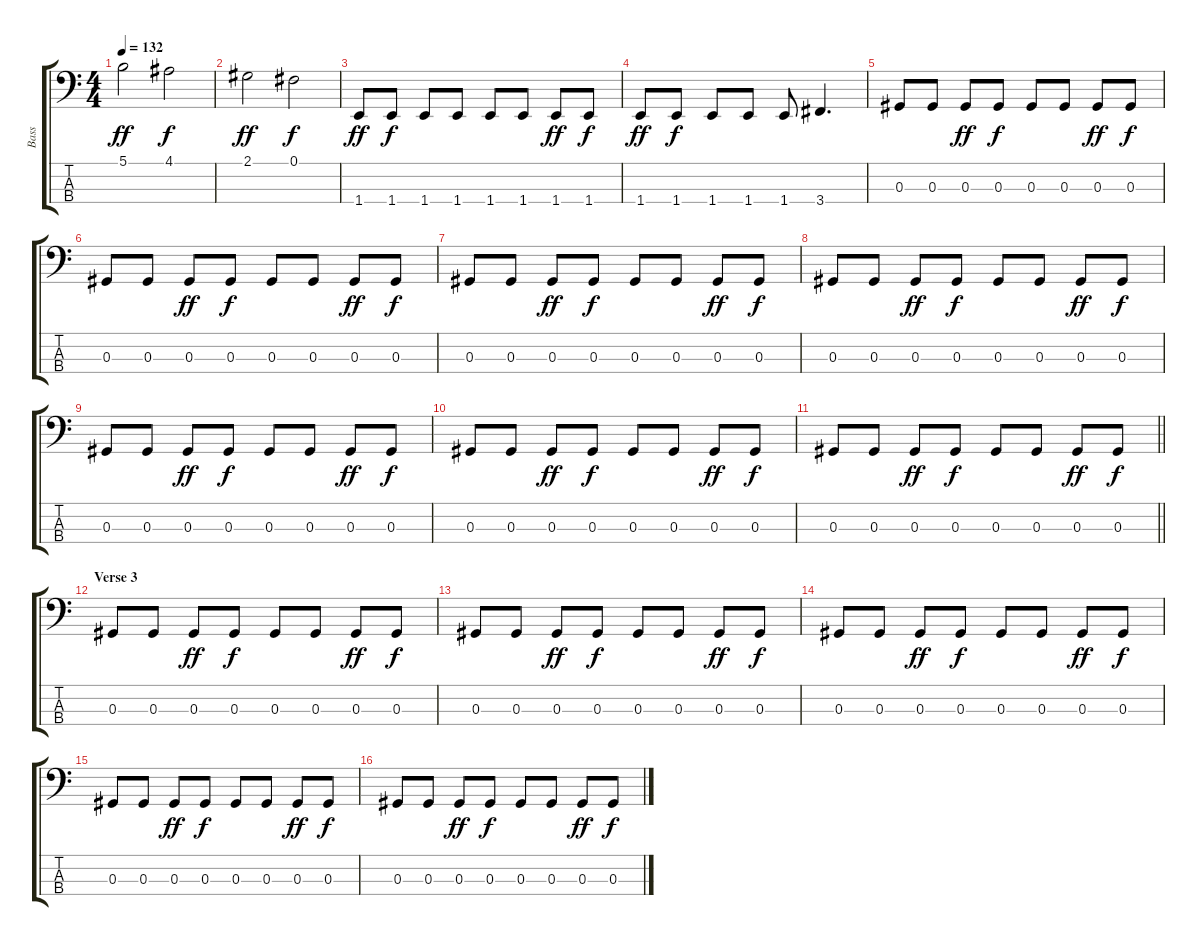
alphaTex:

\track ("Bass" "Bass") {instrument electricbasspick}
\staff {score tabs}
\tuning (Gb2 Db2 Ab1 Eb1) {hide}
\ts (4 4)
\tempo 132
\clef f4
\ks c
5.1.2{dy ff} 4.1.2{dy f} |
2.1.2{dy ff} 0.1.2{dy f} |
1.4.8{dy ff} 1.4.8{dy f} 1.4.8 1.4.8 1.4.8 1.4.8 1.4.8{dy ff} 1.4.8{dy f} |
1.4.8{dy ff} 1.4.8{dy f} 1.4.8 1.4.8 1.4.8 3.4.4{d} |
0.3.8 0.3.8 0.3.8{dy ff} 0.3.8{dy f} 0.3.8 0.3.8 0.3.8{dy ff} 0.3.8{dy f} |
0.3.8 0.3.8 0.3.8{dy ff} 0.3.8{dy f} 0.3.8 0.3.8 0.3.8{dy ff} 0.3.8{dy f} |
0.3.8 0.3.8 0.3.8{dy ff} 0.3.8{dy f} 0.3.8 0.3.8 0.3.8{dy ff} 0.3.8{dy f} |
0.3.8 0.3.8 0.3.8{dy ff} 0.3.8{dy f} 0.3.8 0.3.8 0.3.8{dy ff} 0.3.8{dy f} |
0.3.8 0.3.8 0.3.8{dy ff} 0.3.8{dy f} 0.3.8 0.3.8 0.3.8{dy ff} 0.3.8{dy f} |
0.3.8 0.3.8 0.3.8{dy ff} 0.3.8{dy f} 0.3.8 0.3.8 0.3.8{dy ff} 0.3.8{dy f} |
\barLineRight lightlight
0.3.8 0.3.8 0.3.8{dy ff} 0.3.8{dy f} 0.3.8 0.3.8 0.3.8{dy ff} 0.3.8{dy f} |
\section ("" "Verse 3")
0.3.8 0.3.8 0.3.8{dy ff} 0.3.8{dy f} 0.3.8 0.3.8 0.3.8{dy ff} 0.3.8{dy f} |
0.3.8 0.3.8 0.3.8{dy ff} 0.3.8{dy f} 0.3.8 0.3.8 0.3.8{dy ff} 0.3.8{dy f} |
0.3.8 0.3.8 0.3.8{dy ff} 0.3.8{dy f} 0.3.8 0.3.8 0.3.8{dy ff} 0.3.8{dy f} |
0.3.8 0.3.8 0.3.8{dy ff} 0.3.8{dy f} 0.3.8 0.3.8 0.3.8{dy ff} 0.3.8{dy f} |
0.3.8 0.3.8 0.3.8{dy ff} 0.3.8{dy f} 0.3.8 0.3.8 0.3.8{dy ff} 0.3.8{dy f}
